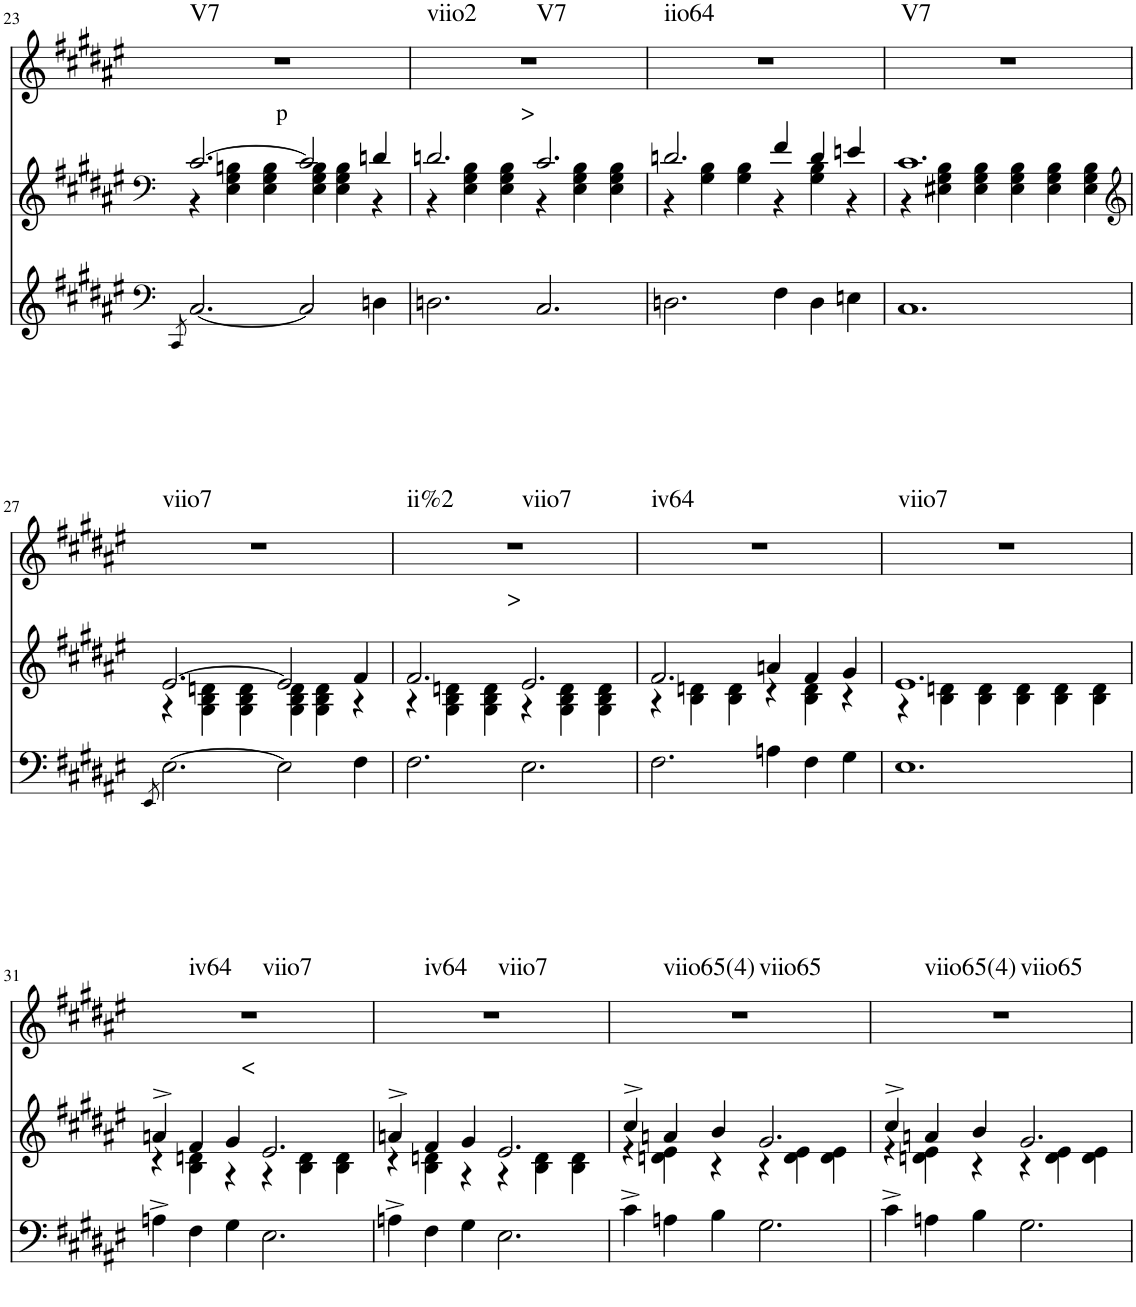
**kern	**kern	**kern	**text	**harte
*part3	*part2	*part1	*part1	*part1
*staff3	*staff2	*staff1	*staff1	*
*I"piano	*I"piano	*I"piano	*	*
*I'Pno	*I'Pno	*I'Pno	*	*
!!LO:PB:g=z
*clefF4	*clefF4	*clefG2	*	*
*k[f#c#g#d#a#e#]	*k[f#c#g#d#a#e#]	*k[f#c#g#d#a#e#]	*	*
*F#:	*F#:	*F#:	*	*
*M6/4	*M6/4	*M6/4	*	*
=23	=23	=23	=23	=23
8qCC#/	.	.	.	.
*	*^	*	*	*
!	!	!	!	!LO:LY:b	!LO:H:kt=V7
[2.C#/	[2.c#/	4r	1.r	p	N
.	.	4E#\ 4G#\ 4Bn\	.	.	.
.	.	4E#\ 4G#\ 4B\	.	.	.
2C#/]	2c#/]	4E#\ 4G#\ 4B\	.	.	.
.	.	4E#\ 4G#\ 4B\	.	.	.
4Dn\	4dn/	4r	.	.	.
=24	=24	=24	=24	=24	=24
!	!	!	!	!LO:LY:b	!LO:H:n=1:kt=viio2
!	!	!	!	!	!LO:H:n=2:kt=V7
2.Dn\	2.dn/	4r	1.r	>	N N
.	.	4E#\ 4G#\ 4B\	.	.	.
.	.	4E#\ 4G#\ 4B\	.	.	.
2.C#/	2.c#/	4r	.	.	.
.	.	4E#\ 4G#\ 4B\	.	.	.
.	.	4E#\ 4G#\ 4B\	.	.	.
=25	=25	=25	=25	=25	=25
!	!	!	!	!	!LO:H:kt=iio64
2.Dn\	2.dn/	4r	1.r	.	N
.	.	4G#\ 4B\	.	.	.
.	.	4G#\ 4B\	.	.	.
4F#\	4f#/	4r	.	.	.
4D\	4d/	4G#\ 4B\	.	.	.
4En\	4en/	4r	.	.	.
=26	=26	=26	=26	=26	=26
!	!	!	!	!	!LO:H:kt=V7
1.C#	1.c#	4r	1.r	.	N
.	.	4E#X\ 4G#\ 4B\	.	.	.
.	.	4E#\ 4G#\ 4B\	.	.	.
.	.	4E#\ 4G#\ 4B\	.	.	.
.	.	4E#\ 4G#\ 4B\	.	.	.
.	.	4E#\ 4G#\ 4B\	.	.	.
!!LO:LB:g=z
=27	=27	=27	=27	=27	=27
8qEE#/	.	.	.	.	.
*	*clefG2	*	*	*	*
!	!	!	!	!	!LO:H:kt=viio7
[2.E#\	[2.e#/	4r	1.r	.	N
.	.	4G#\ 4B\ 4dn\	.	.	.
.	.	4G#\ 4B\ 4d\	.	.	.
2E#\]	2e#/]	4G#\ 4B\ 4d\	.	.	.
.	.	4G#\ 4B\ 4d\	.	.	.
4F#\	4f#/	4r	.	.	.
=28	=28	=28	=28	=28	=28
!	!	!	!	!LO:LY:b	!LO:H:n=1:kt=ii%2
!	!	!	!	!	!LO:H:n=2:kt=viio7
2.F#\	2.f#/	4r	1.r	>	N N
.	.	4G#\ 4B\ 4dn\	.	.	.
.	.	4G#\ 4B\ 4d\	.	.	.
2.E#\	2.e#/	4r	.	.	.
.	.	4G#\ 4B\ 4d\	.	.	.
.	.	4G#\ 4B\ 4d\	.	.	.
=29	=29	=29	=29	=29	=29
!	!	!	!	!	!LO:H:kt=iv64
2.F#\	2.f#/	4r	1.r	.	N
.	.	4B\ 4dn\	.	.	.
.	.	4B\ 4d\	.	.	.
4An\	4an/	4r	.	.	.
4F#\	4f#/	4B\ 4d\	.	.	.
4G#\	4g#/	4r	.	.	.
=30	=30	=30	=30	=30	=30
!	!	!	!	!	!LO:H:kt=viio7
1.E#	1.e#	4r	1.r	.	N
.	.	4B\ 4dn\	.	.	.
.	.	4B\ 4d\	.	.	.
.	.	4B\ 4d\	.	.	.
.	.	4B\ 4d\	.	.	.
.	.	4B\ 4d\	.	.	.
!!LO:LB:g=z
=31	=31	=31	=31	=31	=31
!	!	!	!	!LO:LY:b	!LO:H:n=1:kt=iv64
!	!	!	!	!	!LO:H:n=2:kt=viio7
4An^\	4an^/	4r	1.r	<	N N
4F#\	4f#/	4B\ 4dn\	.	.	.
4G#\	4g#/	4r	.	.	.
2.E#\	2.e#/	4r	.	.	.
.	.	4B\ 4d\	.	.	.
.	.	4B\ 4d\	.	.	.
=32	=32	=32	=32	=32	=32
!	!	!	!	!	!LO:H:n=1:kt=iv64
!	!	!	!	!	!LO:H:n=2:kt=viio7
4An^\	4an^/	4r	1.r	.	N N
4F#\	4f#/	4B\ 4dn\	.	.	.
4G#\	4g#/	4r	.	.	.
2.E#\	2.e#/	4r	.	.	.
.	.	4B\ 4d\	.	.	.
.	.	4B\ 4d\	.	.	.
=33	=33	=33	=33	=33	=33
!	!	!	!	!	!LO:H:n=1:kt=viio65(4)
!	!	!	!	!	!LO:H:n=2:kt=viio65
4c#^\	4cc#^/	4r	1.r	.	N N
4An\	4an/	4dn\ 4e#\	.	.	.
4B\	4b/	4r	.	.	.
2.G#\	2.g#/	4r	.	.	.
.	.	4d\ 4e#\	.	.	.
.	.	4d\ 4e#\	.	.	.
=34	=34	=34	=34	=34	=34
!	!	!	!	!	!LO:H:n=1:kt=viio65(4)
!	!	!	!	!	!LO:H:n=2:kt=viio65
4c#^\	4cc#^/	4r	1.r	.	N N
4An\	4an/	4dn\ 4e#\	.	.	.
4B\	4b/	4r	.	.	.
2.G#\	2.g#/	4r	.	.	.
.	.	4d\ 4e#\	.	.	.
.	.	4d\ 4e#\	.	.	.
*	*v	*v	*	*	*
=	=	=	=	=
*-	*-	*-	*-	*-
